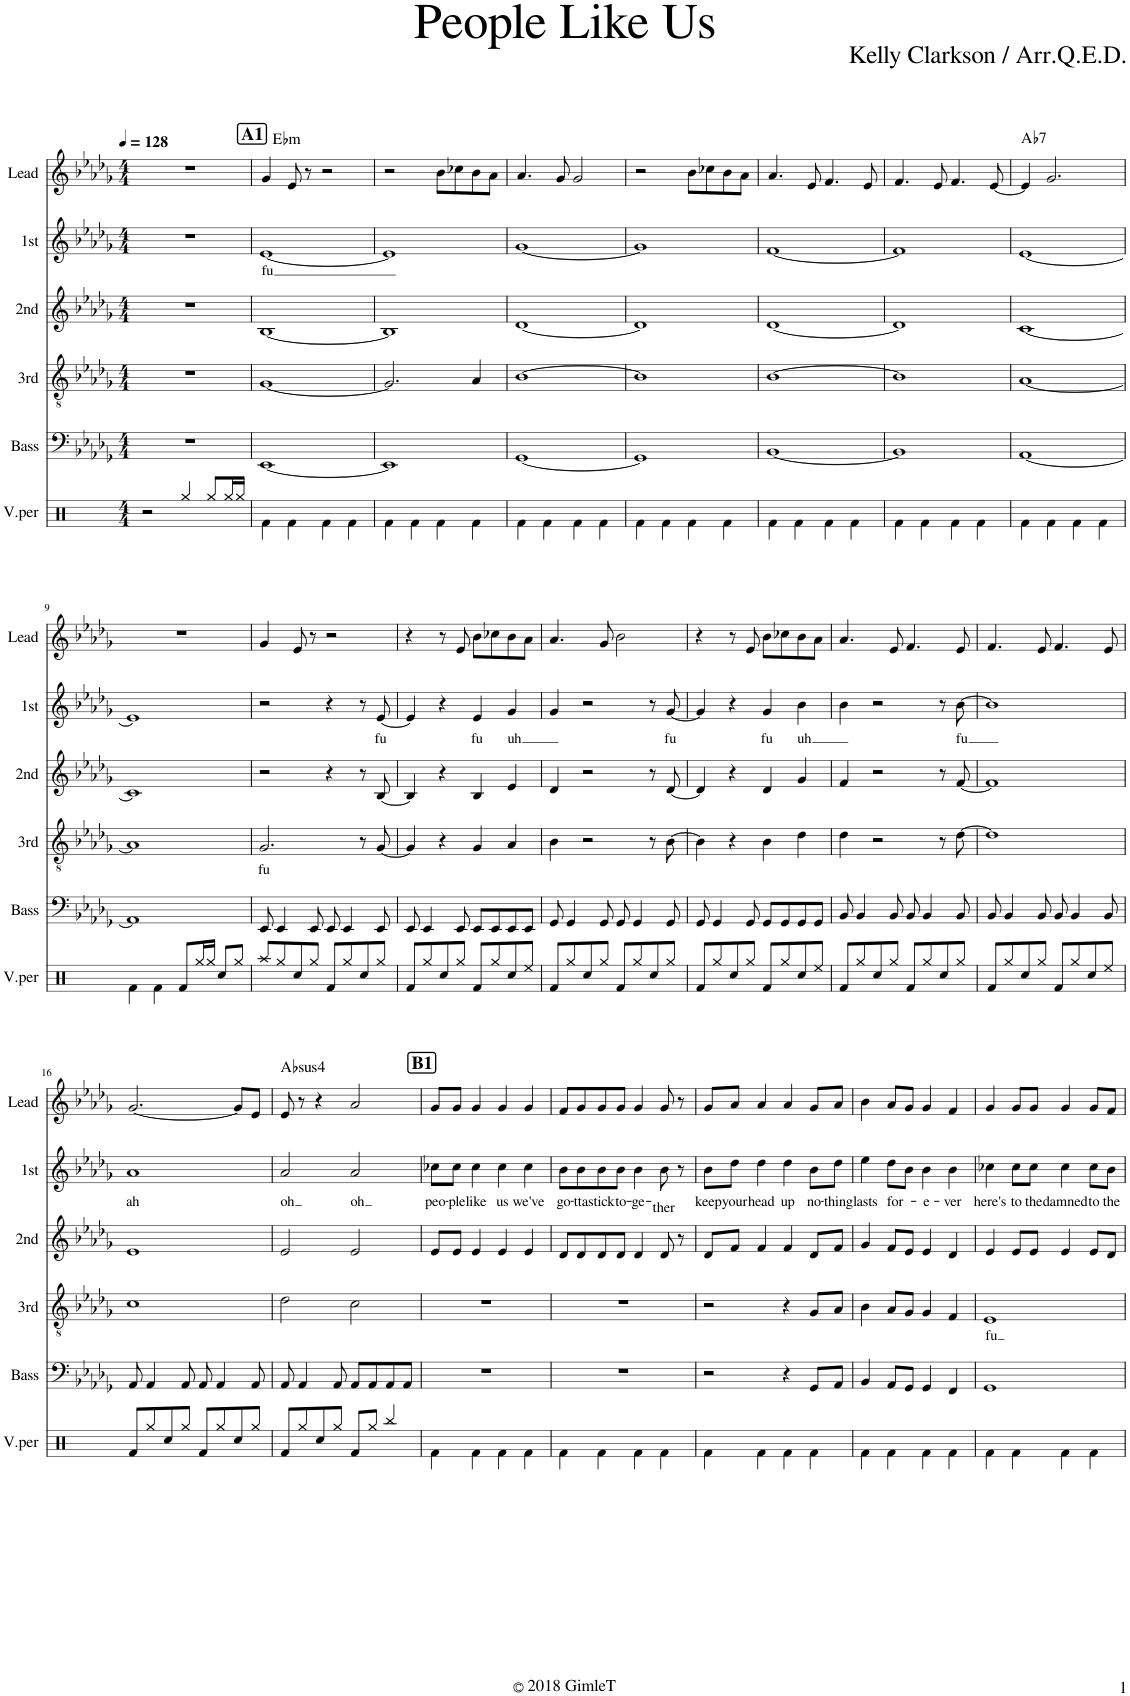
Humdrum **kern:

**kern	**kern	**kern	**text	**kern	**kern	**text	**kern	**harte
*part6	*part5	*part4	*part4	*part3	*part2	*part2	*part1	*part1
*staff6	*staff5	*staff4	*staff4	*staff3	*staff2	*staff2	*staff1	*
*I"V.per	*I"Bass	*I"3rd	*	*I"2nd	*I"1st	*	*I"Lead	*
*I'V.per	*I'Bass	*I'3rd	*	*I'2nd	*I'1st	*	*I'Lead	*
*clefX	*clefF4	*clefGv2	*	*clefG2	*clefG2	*	*clefG2	*
*k[]	*k[b-e-a-d-g-]	*k[b-e-a-d-g-]	*	*k[b-e-a-d-g-]	*k[b-e-a-d-g-]	*	*k[b-e-a-d-g-]	*
*M4/4	*M4/4	*M4/4	*	*M4/4	*M4/4	*	*M4/4	*
*MM128	*MM128	*MM128	*	*MM128	*MM128	*	*MM128	*
=1	=1	=1	=1	=1	=1	=1	=1	=1
2r	1r	1r	.	1r	1r	.	1r	.
4Rgg/	.	.	.	.	.	.	.	.
8Rgg/L	.	.	.	.	.	.	.	.
16Rgg/L	.	.	.	.	.	.	.	.
16Rgg/JJ	.	.	.	.	.	.	.	.
!!LO:REH:place=s1:a:B:cj:fs=14:t=A1
=2	=2	=2	=2	=2	=2	=2	=2	=2
!	!	!	!	!	!	!LO:LY:b	!	!LO:H:kt=♭m
4Rf\	[1EE-	[1G-	.	[1B-	[1e-	fu	4g-/	.
4Rf\	.	.	.	.	.	.	8e-/	.
.	.	.	.	.	.	.	8r	.
4Rf\	.	.	.	.	.	.	2r	.
4Rf\	.	.	.	.	.	.	.	.
=3	=3	=3	=3	=3	=3	=3	=3	=3
4Rf\	1EE-]	2.G-/]	.	1B-]	1e-]	.	2r	.
4Rf\	.	.	.	.	.	.	.	.
4Rf\	.	.	.	.	.	.	8b-\L	.
.	.	.	.	.	.	.	8cc-X\	.
4Rf\	.	4A-/	.	.	.	.	8b-\	.
.	.	.	.	.	.	.	8a-\J	.
=4	=4	=4	=4	=4	=4	=4	=4	=4
4Rf\	[1GG-	[1B-	.	[1d-	[1g-	.	4.a-/	.
4Rf\	.	.	.	.	.	.	.	.
.	.	.	.	.	.	.	8g-/	.
4Rf\	.	.	.	.	.	.	2g-/	.
4Rf\	.	.	.	.	.	.	.	.
=5	=5	=5	=5	=5	=5	=5	=5	=5
4Rf\	1GG-]	1B-]	.	1d-]	1g-]	.	2r	.
4Rf\	.	.	.	.	.	.	.	.
4Rf\	.	.	.	.	.	.	8b-\L	.
.	.	.	.	.	.	.	8cc-X\	.
4Rf\	.	.	.	.	.	.	8b-\	.
.	.	.	.	.	.	.	8a-\J	.
=6	=6	=6	=6	=6	=6	=6	=6	=6
4Rf\	[1BB-	[1B-	.	[1d-	[1f	.	4.a-/	.
4Rf\	.	.	.	.	.	.	.	.
.	.	.	.	.	.	.	8e-/	.
4Rf\	.	.	.	.	.	.	4.f/	.
4Rf\	.	.	.	.	.	.	.	.
.	.	.	.	.	.	.	8e-/	.
=7	=7	=7	=7	=7	=7	=7	=7	=7
4Rf\	1BB-]	1B-]	.	1d-]	1f]	.	4.f/	.
4Rf\	.	.	.	.	.	.	.	.
.	.	.	.	.	.	.	8e-/	.
4Rf\	.	.	.	.	.	.	4.f/	.
4Rf\	.	.	.	.	.	.	.	.
.	.	.	.	.	.	.	[8e-/	.
=8	=8	=8	=8	=8	=8	=8	=8	=8
!	!	!	!	!	!	!	!	!LO:H:kt=♭
4Rf\	[1AA-	[1A-	.	[1c	[1e-	.	4e-/]	.
4Rf\	.	.	.	.	.	.	2.g-/	.
4Rf\	.	.	.	.	.	.	.	.
4Rf\	.	.	.	.	.	.	.	.
!!LO:LB:g=z
=9	=9	=9	=9	=9	=9	=9	=9	=9
4Rf\	1AA-]	1A-]	.	1c]	1e-]	.	1r	.
4Rf\	.	.	.	.	.	.	.	.
8Rf/L	.	.	.	.	.	.	.	.
16Rgg/L	.	.	.	.	.	.	.	.
16Rgg/JJ	.	.	.	.	.	.	.	.
8Rcc/L	.	.	.	.	.	.	.	.
8Rgg/J	.	.	.	.	.	.	.	.
=10	=10	=10	=10	=10	=10	=10	=10	=10
!	!	!	!LO:LY:b	!	!	!	!	!
8Raa/L	8EE-/	2.G-/	fu	2r	2r	.	4g-/	.
8Rgg/	4EE-/	.	.	.	.	.	.	.
8Rcc/	.	.	.	.	.	.	8e-/	.
8Rgg/J	8EE-/	.	.	.	.	.	8r	.
8Rf/L	8EE-/	.	.	4r	4r	.	2r	.
8Rgg/	4EE-/	.	.	.	.	.	.	.
8Rcc/	.	8r	.	8r	8r	.	.	.
!	!	!	!	!	!	!LO:LY:b	!	!
8Rgg/J	8EE-/	[8G-/	.	[8B-/	[8e-/	fu	.	.
=11	=11	=11	=11	=11	=11	=11	=11	=11
8Rf/L	8EE-/	4G-/]	.	4B-/]	4e-/]	.	4r	.
8Rgg/	4EE-/	.	.	.	.	.	.	.
8Rcc/	.	4r	.	4r	4r	.	8r	.
8Rgg/J	8EE-/	.	.	.	.	.	8e-/	.
!	!	!	!	!	!	!LO:LY:b	!	!
8Rf/L	8EE-/L	4G-/	.	4B-/	4e-/	fu	8b-\L	.
8Rgg/	8EE-/	.	.	.	.	.	8cc-X\	.
!	!	!	!	!	!	!LO:LY:b	!	!
8Rcc/	8EE-/	4A-/	.	4e-/	4g-/	uh	8b-\	.
8Ree/J	8EE-/J	.	.	.	.	.	8a-\J	.
=12	=12	=12	=12	=12	=12	=12	=12	=12
8Rf/L	8GG-/	4B-\	.	4d-/	4g-/	.	4.a-/	.
8Rgg/	4GG-/	.	.	.	.	.	.	.
8Rcc/	.	2r	.	2r	2r	.	.	.
8Rgg/J	8GG-/	.	.	.	.	.	8g-/	.
8Rf/L	8GG-/	.	.	.	.	.	2b-\	.
8Rgg/	4GG-/	.	.	.	.	.	.	.
8Rcc/	.	8r	.	8r	8r	.	.	.
!	!	!	!	!	!	!LO:LY:b	!	!
8Rgg/J	8GG-/	[8B-\	.	[8d-/	[8g-/	fu	.	.
=13	=13	=13	=13	=13	=13	=13	=13	=13
8Rf/L	8GG-/	4B-\]	.	4d-/]	4g-/]	.	4r	.
8Rgg/	4GG-/	.	.	.	.	.	.	.
8Rcc/	.	4r	.	4r	4r	.	8r	.
8Rgg/J	8GG-/	.	.	.	.	.	8e-/	.
!	!	!	!	!	!	!LO:LY:b	!	!
8Rf/L	8GG-/L	4B-\	.	4d-/	4g-/	fu	8b-\L	.
8Rgg/	8GG-/	.	.	.	.	.	8cc-X\	.
!	!	!	!	!	!	!LO:LY:b	!	!
8Rcc/	8GG-/	4d-\	.	4g-/	4b-\	uh	8b-\	.
8Ree/J	8GG-/J	.	.	.	.	.	8a-\J	.
=14	=14	=14	=14	=14	=14	=14	=14	=14
8Rf/L	8BB-/	4d-\	.	4f/	4b-\	.	4.a-/	.
8Rgg/	4BB-/	.	.	.	.	.	.	.
8Rcc/	.	2r	.	2r	2r	.	.	.
8Rgg/J	8BB-/	.	.	.	.	.	8e-/	.
8Rf/L	8BB-/	.	.	.	.	.	4.f/	.
8Rgg/	4BB-/	.	.	.	.	.	.	.
8Rcc/	.	8r	.	8r	8r	.	.	.
!	!	!	!	!	!	!LO:LY:b	!	!
8Rgg/J	8BB-/	[8d-\	.	[8f/	[8b-\	fu	8e-/	.
=15	=15	=15	=15	=15	=15	=15	=15	=15
8Rf/L	8BB-/	1d-]	.	1f]	1b-]	.	4.f/	.
8Rgg/	4BB-/	.	.	.	.	.	.	.
8Rcc/	.	.	.	.	.	.	.	.
8Rgg/J	8BB-/	.	.	.	.	.	8e-/	.
8Rf/L	8BB-/	.	.	.	.	.	4.f/	.
8Rgg/	4BB-/	.	.	.	.	.	.	.
8Rcc/	.	.	.	.	.	.	.	.
8Ree/J	8BB-/	.	.	.	.	.	8e-/	.
!!LO:LB:g=z
=16	=16	=16	=16	=16	=16	=16	=16	=16
!	!	!	!	!	!	!LO:LY:b	!	!
8Rf/L	8AA-/	1c	.	1e-	1a-	ah	[2.g-/	.
8Rgg/	4AA-/	.	.	.	.	.	.	.
8Rcc/	.	.	.	.	.	.	.	.
8Rgg/J	8AA-/	.	.	.	.	.	.	.
8Rf/L	8AA-/	.	.	.	.	.	.	.
8Rgg/	4AA-/	.	.	.	.	.	.	.
8Rcc/	.	.	.	.	.	.	8g-/L]	.
8Rgg/J	8AA-/	.	.	.	.	.	8e-/J	.
=17	=17	=17	=17	=17	=17	=17	=17	=17
!	!	!	!	!	!	!LO:LY:b	!	!LO:H:kt=♭sus
8Rf/L	8AA-/	2d-\	.	2e-/	2a-/	oh	8e-/	.
8Rgg/	4AA-/	.	.	.	.	.	8r	.
8Rcc/	.	.	.	.	.	.	4r	.
8Rgg/J	8AA-/	.	.	.	.	.	.	.
!	!	!	!	!	!	!LO:LY:b	!	!
8Rf/L	8AA-/L	2c\	.	2e-/	2a-/	oh	2a-/	.
8Rgg/J	8AA-/	.	.	.	.	.	.	.
4Rbb/	8AA-/	.	.	.	.	.	.	.
.	8AA-/J	.	.	.	.	.	.	.
!!LO:REH:place=s1:a:B:cj:fs=14:t=B1
=18	=18	=18	=18	=18	=18	=18	=18	=18
!	!	!	!	!	!	!LO:LY:b	!	!
4Rf\	1r	1r	.	8e-/L	8cc-X\L	peo-	8g-/L	.
!	!	!	!	!	!	!LO:LY:b	!	!
.	.	.	.	8e-/J	8cc-\J	-ple	8g-/J	.
!	!	!	!	!	!	!LO:LY:b	!	!
4Rf\	.	.	.	4e-/	4cc-\	like	4g-/	.
!	!	!	!	!	!	!LO:LY:b	!	!
4Rf\	.	.	.	4e-/	4cc-\	us	4g-/	.
!	!	!	!	!	!	!LO:LY:b	!	!
4Rf\	.	.	.	4e-/	4cc-\	we've	4g-/	.
=19	=19	=19	=19	=19	=19	=19	=19	=19
!	!	!	!	!	!	!LO:LY:b	!	!
4Rf\	1r	1r	.	8d-/L	8b-\L	go-	8f/L	.
!	!	!	!	!	!	!LO:LY:b	!	!
.	.	.	.	8d-/	8b-\	-tta	8g-/	.
!	!	!	!	!	!	!LO:LY:b	!	!
4Rf\	.	.	.	8d-/	8b-\	stick	8g-/	.
!	!	!	!	!	!	!LO:LY:b	!	!
.	.	.	.	8d-/J	8b-\J	to-	8g-/J	.
!	!	!	!	!	!	!LO:LY:b	!	!
4Rf\	.	.	.	4d-/	4b-\	-ge-	4g-/	.
!	!	!	!	!	!	!LO:LY:b	!	!
4Rf\	.	.	.	8d-/	8b-\	-ther	8g-/	.
.	.	.	.	8r	8r	.	8r	.
=20	=20	=20	=20	=20	=20	=20	=20	=20
!	!	!	!	!	!	!LO:LY:b	!	!
4Rf\	2r	2r	.	8d-/L	8b-\L	keep	8g-/L	.
!	!	!	!	!	!	!LO:LY:b	!	!
.	.	.	.	8f/J	8dd-\J	your	8a-/J	.
!	!	!	!	!	!	!LO:LY:b	!	!
4Rf\	.	.	.	4f/	4dd-\	head	4a-/	.
!	!	!	!	!	!	!LO:LY:b	!	!
4Rf\	4r	4r	.	4f/	4dd-\	up	4a-/	.
!	!	!	!	!	!	!LO:LY:b	!	!
4Rf\	8GG-/L	8G-/L	.	8d-/L	8b-\L	no-	8g-/L	.
!	!	!	!	!	!	!LO:LY:b	!	!
.	8AA-/J	8A-/J	.	8f/J	8dd-\J	-thing	8a-/J	.
=21	=21	=21	=21	=21	=21	=21	=21	=21
!	!	!	!	!	!	!LO:LY:b	!	!
4Rf\	4BB-/	4B-\	.	4g-/	4ee-\	lasts	4b-\	.
!	!	!	!	!	!	!LO:LY:b	!	!
4Rf\	8AA-/L	8A-/L	.	8f/L	8dd-\L	for-	8a-/L	.
.	8GG-/J	8G-/J	.	8e-/J	8b-\J	.	8g-/J	.
!	!	!	!	!	!	!LO:LY:b	!	!
4Rf\	4GG-/	4G-/	.	4e-/	4b-\	-e-	4g-/	.
!	!	!	!	!	!	!LO:LY:b	!	!
4Rf\	4FF/	4F/	.	4d-/	4b-\	-ver	4f/	.
=22	=22	=22	=22	=22	=22	=22	=22	=22
!	!	!	!LO:LY:b	!	!	!LO:LY:b	!	!
4Rf\	1GG-	1E-	fu	4e-/	4cc-X\	here's	4g-/	.
!	!	!	!	!	!	!LO:LY:b	!	!
4Rf\	.	.	.	8e-/L	8cc-\L	to	8g-/L	.
!	!	!	!	!	!	!LO:LY:b	!	!
.	.	.	.	8e-/J	8cc-\J	the	8g-/J	.
!	!	!	!	!	!	!LO:LY:b	!	!
4Rf\	.	.	.	4e-/	4cc-\	damned	4g-/	.
!	!	!	!	!	!	!LO:LY:b	!	!
4Rf\	.	.	.	8e-/L	8cc-\L	to	8g-/L	.
!	!	!	!	!	!	!LO:LY:b	!	!
.	.	.	.	8d-/J	8b-\J	the	8f/J	.
=	=	=	=	=	=	=	=	=
*-	*-	*-	*-	*-	*-	*-	*-	*-
